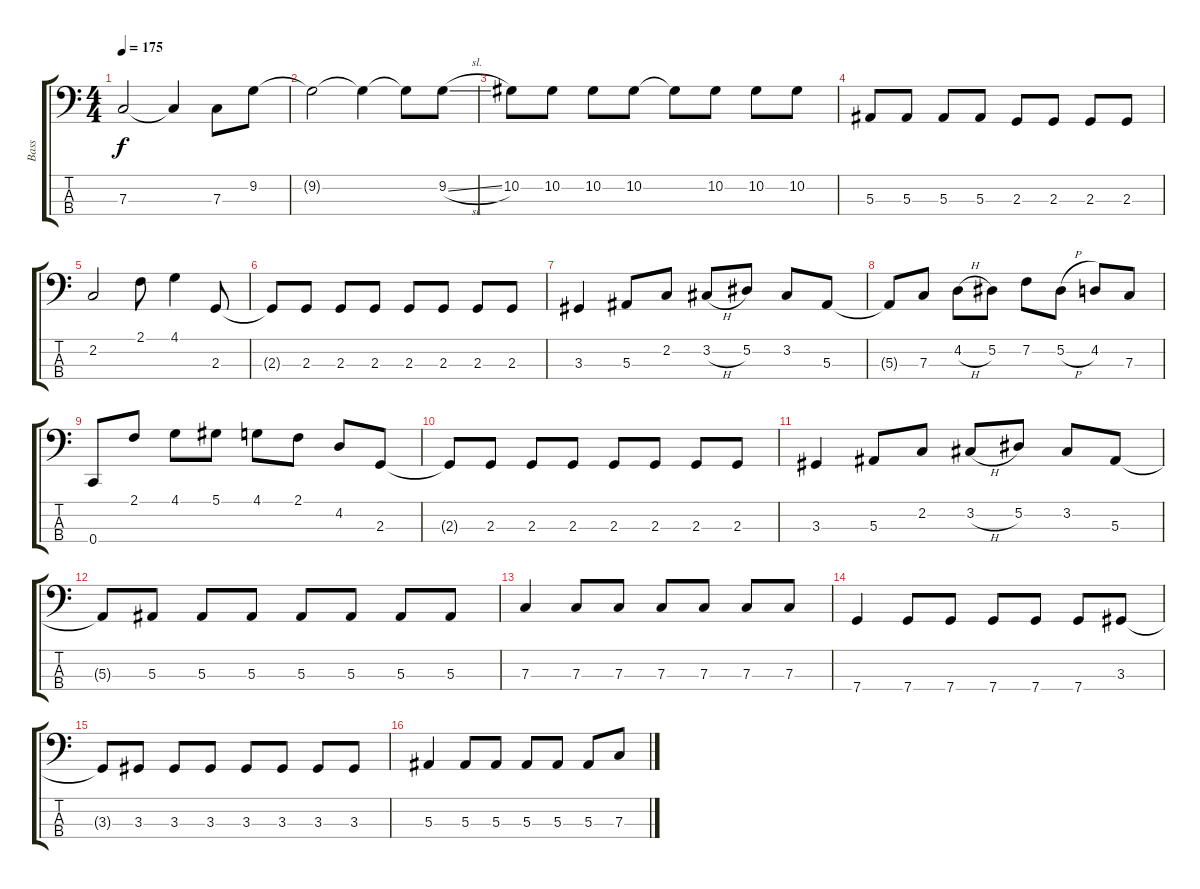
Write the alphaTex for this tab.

\track ("Bass" "Bass") {instrument electricbasspick}
\staff {score tabs}
\tuning (Eb2 Bb1 F1 C1) {hide}
\ts (4 4)
\tempo 175
\clef f4
\ks c
7.3.2{dy f} 7.3{t}.4 7.3.8 9.2.8 |
9.2{t}.2 9.2{t}.4 9.2{t}.8 9.2{sl}.8 |
10.2.8 10.2.8 10.2.8 10.2.8 10.2{t}.8 10.2.8 10.2.8 10.2.8 |
5.3.8 5.3.8 5.3.8 5.3.8 2.3.8 2.3.8 2.3.8 2.3.8 |
2.2.2 2.1.8 4.1.4 2.3.8 |
2.3{t}.8 2.3.8 2.3.8 2.3.8 2.3.8 2.3.8 2.3.8 2.3.8 |
3.3.4 5.3.8 2.2.8 3.2{h}.8 5.2.8 3.2.8 5.3.8 |
5.3{t}.8 7.3.8 4.2{h}.8 5.2.8 7.2.8 5.2{h}.8 4.2.8 7.3.8 |
0.4.8 2.1.8 4.1.8 5.1.8 4.1.8 2.1.8 4.2.8 2.3.8 |
2.3{t}.8 2.3.8 2.3.8 2.3.8 2.3.8 2.3.8 2.3.8 2.3.8 |
3.3.4 5.3.8 2.2.8 3.2{h}.8 5.2.8 3.2.8 5.3.8 |
5.3{t}.8 5.3.8 5.3.8 5.3.8 5.3.8 5.3.8 5.3.8 5.3.8 |
7.3.4 7.3.8 7.3.8 7.3.8 7.3.8 7.3.8 7.3.8 |
7.4.4 7.4.8 7.4.8 7.4.8 7.4.8 7.4.8 3.3.8 |
3.3{t}.8 3.3.8 3.3.8 3.3.8 3.3.8 3.3.8 3.3.8 3.3.8 |
5.3.4 5.3.8 5.3.8 5.3.8 5.3.8 5.3.8 7.3.8
